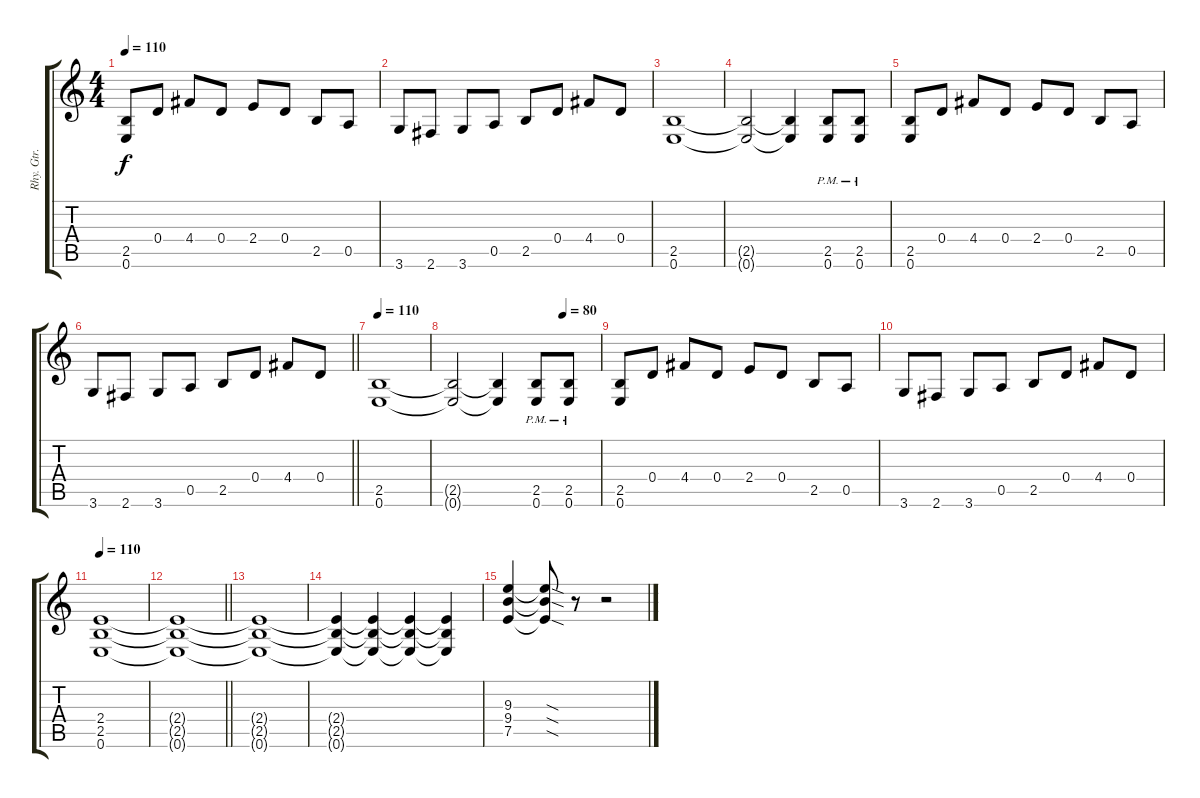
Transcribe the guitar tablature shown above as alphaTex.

\track ("Rhy. Gtr. 3" "Rhy. Gtr. ") {instrument distortionguitar}
\staff {score tabs}
\tuning (E4 B3 G3 D3 A2 E2) {hide}
\ts (4 4)
\tempo 110
\clef g2
\ks c
(2.5 0.6).8{dy f} 0.4.8 4.4.8 0.4.8 2.4.8 0.4.8 2.5.8 0.5.8 |
3.6.8 2.6.8 3.6.8 0.5.8 2.5.8 0.4.8 4.4.8 0.4.8 |
(2.5 0.6).1 |
(2.5{t} 0.6{t}).2 (2.5{t} 0.6{t}).4 (2.5{pm} 0.6{pm}).8 (2.5{pm} 0.6{pm}).8 |
(2.5 0.6).8 0.4.8 4.4.8 0.4.8 2.4.8 0.4.8 2.5.8 0.5.8 |
\barLineRight lightlight
3.6.8 2.6.8 3.6.8 0.5.8 2.5.8 0.4.8 4.4.8 0.4.8 |
\tempo 110
(2.5 0.6).1 |
\tempo (80 0.75)
(2.5{t} 0.6{t}).2 (2.5{t} 0.6{t}).4 (2.5{pm} 0.6{pm}).8 (2.5{pm} 0.6{pm}).8 |
(2.5 0.6).8 0.4.8 4.4.8 0.4.8 2.4.8 0.4.8 2.5.8 0.5.8 |
3.6.8 2.6.8 3.6.8 0.5.8 2.5.8 0.4.8 4.4.8 0.4.8 |
\tempo 110
(2.4 2.5 0.6).1 |
\barLineRight lightlight
(2.4{t} 2.5{t} 0.6{t}).1 |
(2.4{t} 2.5{t} 0.6{t}).1 |
(2.4{t} 2.5{t} 0.6{t}).4 (2.4{t} 2.5{t} 0.6{t}).4 (2.4{t} 2.5{t} 0.6{t}).4 (2.4{t} 2.5{t} 0.6{t}).4 |
(9.3 9.4 7.5).4 (9.3{sod t} 9.4{sod t} 7.5{sod t}).8 r.8 r.2
